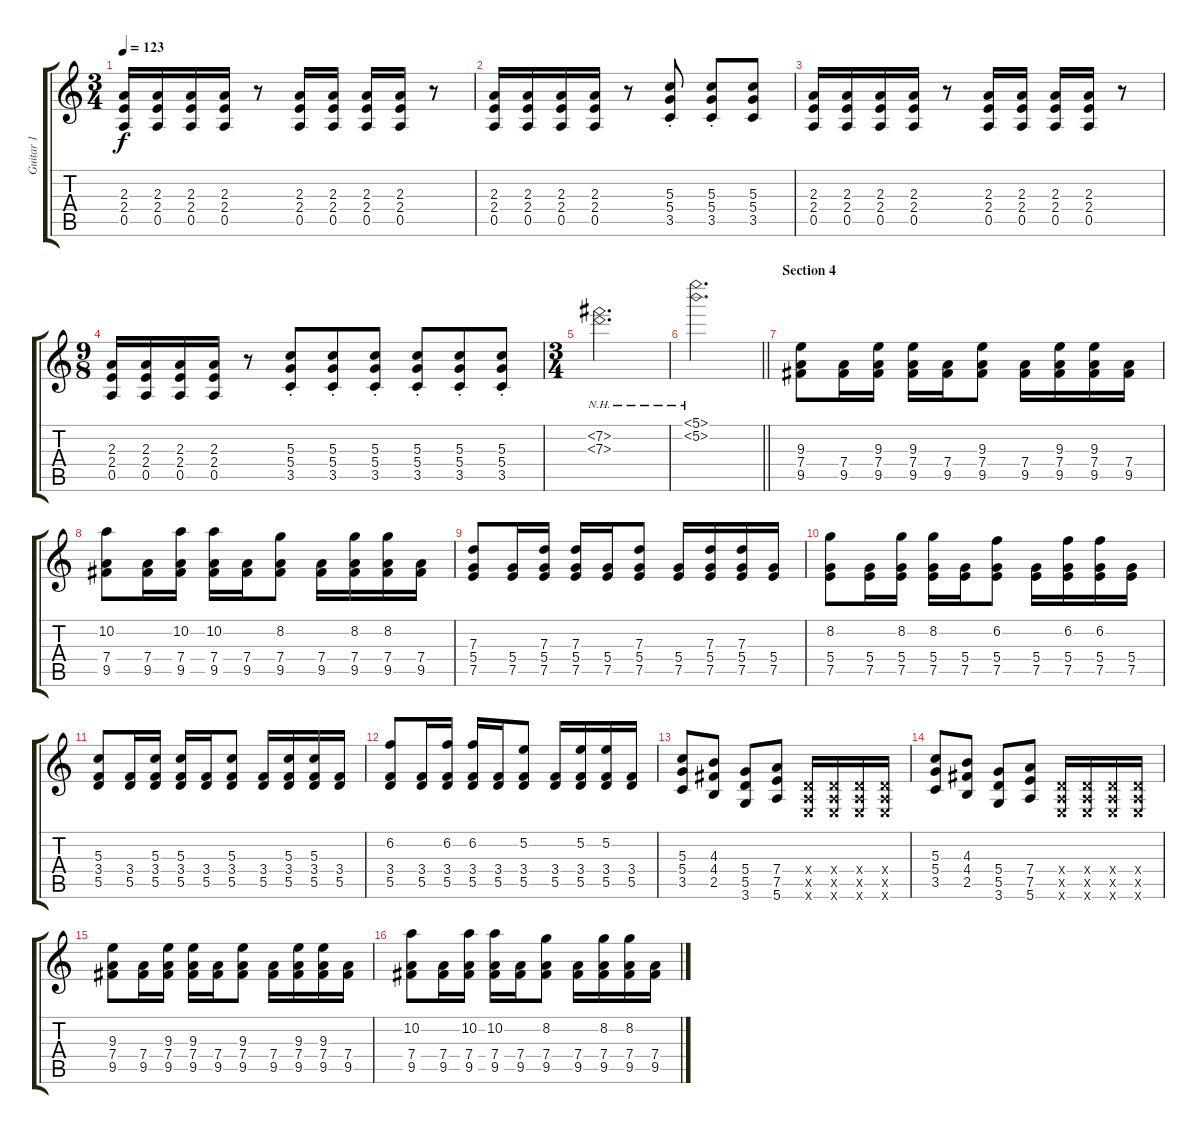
\track ("Guitar 1" "Guitar 1") {instrument distortionguitar}
\staff {score tabs}
\tuning (E4 B3 G3 D3 A2 E2) {hide}
\ts (3 4)
\tempo 123
\clef g2
\ks c
(2.3 2.4 0.5).16{dy f} (2.3 2.4 0.5).16 (2.3 2.4 0.5).16 (2.3 2.4 0.5).16 r.8 (2.3 2.4 0.5).16 (2.3 2.4 0.5).16 (2.3 2.4 0.5).16 (2.3 2.4 0.5).16 r.8 |
(2.3 2.4 0.5).16 (2.3 2.4 0.5).16 (2.3 2.4 0.5).16 (2.3 2.4 0.5).16 r.8 (5.3{st} 5.4{st} 3.5{st}).8 (5.3{st} 5.4{st} 3.5{st}).8 (5.3 5.4 3.5).8 |
(2.3 2.4 0.5).16 (2.3 2.4 0.5).16 (2.3 2.4 0.5).16 (2.3 2.4 0.5).16 r.8 (2.3 2.4 0.5).16 (2.3 2.4 0.5).16 (2.3 2.4 0.5).16 (2.3 2.4 0.5).16 r.8 |
\ts (9 8)
(2.3 2.4 0.5).16 (2.3 2.4 0.5).16 (2.3 2.4 0.5).16 (2.3 2.4 0.5).16 r.8 (5.3{st} 5.4{st} 3.5{st}).8 (5.3{st} 5.4{st} 3.5{st}).8 (5.3{st} 5.4{st} 3.5{st}).8 (5.3{st} 5.4{st} 3.5{st}).8 (5.3{st} 5.4{st} 3.5{st}).8 (5.3{st} 5.4{st} 3.5{st}).8 |
\ts (3 4)
(7.2{nh} 7.3{nh}).2{d volume 11} |
\barLineRight lightlight
(5.1{nh} 5.2{nh}).2{d} |
\section ("" "Section 4")
(9.3 7.4 9.5).8{volume 11} (7.4 9.5).16 (9.3 7.4 9.5).16 (9.3 7.4 9.5).16 (7.4 9.5).16 (9.3 7.4 9.5).8 (7.4 9.5).16 (9.3 7.4 9.5).16 (9.3 7.4 9.5).16 (7.4 9.5).16 |
(10.2 7.4 9.5).8 (7.4 9.5).16 (10.2 7.4 9.5).16 (10.2 7.4 9.5).16 (7.4 9.5).16 (8.2 7.4 9.5).8 (7.4 9.5).16 (8.2 7.4 9.5).16 (8.2 7.4 9.5).16 (7.4 9.5).16 |
(7.3 5.4 7.5).8 (5.4 7.5).16 (7.3 5.4 7.5).16 (7.3 5.4 7.5).16 (5.4 7.5).16 (7.3 5.4 7.5).8 (5.4 7.5).16 (7.3 5.4 7.5).16 (7.3 5.4 7.5).16 (5.4 7.5).16 |
(8.2 5.4 7.5).8 (5.4 7.5).16 (8.2 5.4 7.5).16 (8.2 5.4 7.5).16 (5.4 7.5).16 (6.2 5.4 7.5).8 (5.4 7.5).16 (6.2 5.4 7.5).16 (6.2 5.4 7.5).16 (5.4 7.5).16 |
(5.3 3.4 5.5).8 (3.4 5.5).16 (5.3 3.4 5.5).16 (5.3 3.4 5.5).16 (3.4 5.5).16 (5.3 3.4 5.5).8 (3.4 5.5).16 (5.3 3.4 5.5).16 (5.3 3.4 5.5).16 (3.4 5.5).16 |
(6.2 3.4 5.5).8 (3.4 5.5).16 (6.2 3.4 5.5).16 (6.2 3.4 5.5).16 (3.4 5.5).16 (5.2 3.4 5.5).8 (3.4 5.5).16 (5.2 3.4 5.5).16 (5.2 3.4 5.5).16 (3.4 5.5).16 |
(5.3 5.4 3.5).8 (4.3 4.4 2.5).8 (5.4 5.5 3.6).8 (7.4 7.5 5.6).8 (0.4{x} 0.5{x} 0.6{x}).16 (0.4{x} 0.5{x} 0.6{x}).16 (0.4{x} 0.5{x} 0.6{x}).16 (0.4{x} 0.5{x} 0.6{x}).16 |
(5.3 5.4 3.5).8 (4.3 4.4 2.5).8 (5.4 5.5 3.6).8 (7.4 7.5 5.6).8 (0.4{x} 0.5{x} 0.6{x}).16 (0.4{x} 0.5{x} 0.6{x}).16 (0.4{x} 0.5{x} 0.6{x}).16 (0.4{x} 0.5{x} 0.6{x}).16 |
(9.3 7.4 9.5).8 (7.4 9.5).16 (9.3 7.4 9.5).16 (9.3 7.4 9.5).16 (7.4 9.5).16 (9.3 7.4 9.5).8 (7.4 9.5).16 (9.3 7.4 9.5).16 (9.3 7.4 9.5).16 (7.4 9.5).16 |
(10.2 7.4 9.5).8 (7.4 9.5).16 (10.2 7.4 9.5).16 (10.2 7.4 9.5).16 (7.4 9.5).16 (8.2 7.4 9.5).8 (7.4 9.5).16 (8.2 7.4 9.5).16 (8.2 7.4 9.5).16 (7.4 9.5).16
